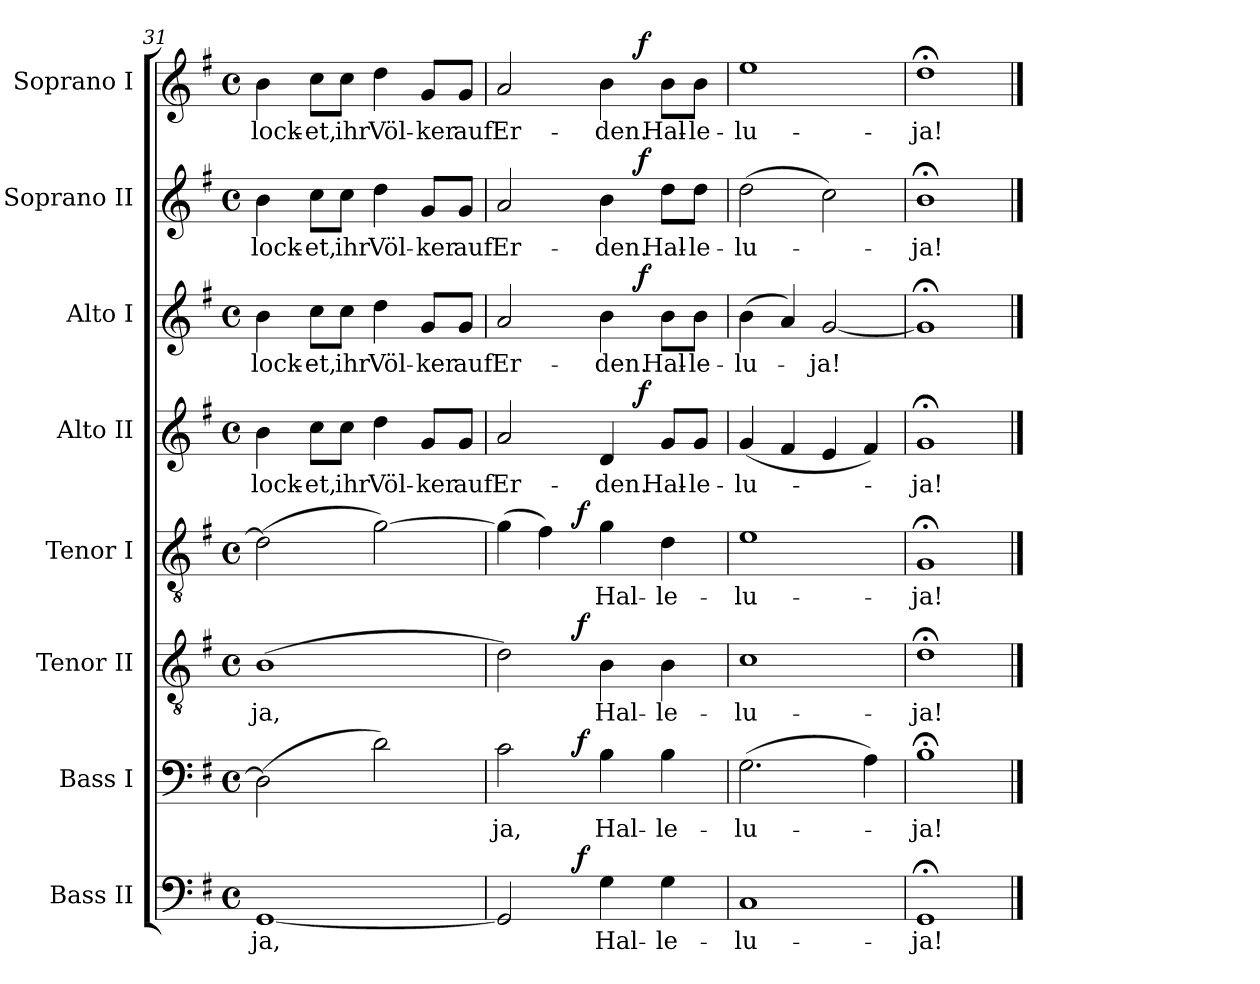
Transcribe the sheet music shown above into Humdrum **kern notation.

**kern	**text	**dynam	**kern	**text	**dynam	**kern	**text	**dynam	**kern	**text	**dynam	**kern	**text	**dynam	**kern	**text	**dynam	**kern	**text	**dynam	**kern	**text	**dynam
*part8	*part8	*part8	*part7	*part7	*part7	*part6	*part6	*part6	*part5	*part5	*part5	*part4	*part4	*part4	*part3	*part3	*part3	*part2	*part2	*part2	*part1	*part1	*part1
*staff8	*staff8	*staff8	*staff7	*staff7	*staff7	*staff6	*staff6	*staff6	*staff5	*staff5	*staff5	*staff4	*staff4	*staff4	*staff3	*staff3	*staff3	*staff2	*staff2	*staff2	*staff1	*staff1	*staff1
*I"Bass II	*	*	*I"Bass I	*	*	*I"Tenor II	*	*	*I"Tenor I	*	*	*I"Alto II	*	*	*I"Alto I	*	*	*I"Soprano II	*	*	*I"Soprano I	*	*
*	*	*	*	*	*	*	*	*	*	*	*	*	*	*	*	*	*	*I'Pno	*	*	*I'Pno	*	*
*clefF4	*	*	*clefF4	*	*	*clefGv2	*	*	*clefGv2	*	*	*clefG2	*	*	*clefG2	*	*	*clefG2	*	*	*clefG2	*	*
*k[f#]	*	*	*k[f#]	*	*	*k[f#]	*	*	*k[f#]	*	*	*k[f#]	*	*	*k[f#]	*	*	*k[f#]	*	*	*k[f#]	*	*
*G:	*	*	*G:	*	*	*G:	*	*	*G:	*	*	*G:	*	*	*G:	*	*	*G:	*	*	*G:	*	*
*M4/4	*	*	*M4/4	*	*	*M4/4	*	*	*M4/4	*	*	*M4/4	*	*	*M4/4	*	*	*M4/4	*	*	*M4/4	*	*
*met(c)	*	*	*met(c)	*	*	*met(c)	*	*	*met(c)	*	*	*met(c)	*	*	*met(c)	*	*	*met(c)	*	*	*met(c)	*	*
=31	=31	=31	=31	=31	=31	=31	=31	=31	=31	=31	=31	=31	=31	=31	=31	=31	=31	=31	=31	=31	=31	=31	=31
[1GG	-ja,	.	(2D\]	.	.	(1B	-ja,	.	(2d\]	.	.	4b\	-lock-	.	4b\	-lock-	.	4b\	-lock-	.	4b\	-lock-	.
.	.	.	.	.	.	.	.	.	.	.	.	8cc\L	-et,	.	8cc\L	-et,	.	8cc\L	-et,	.	8cc\L	-et,	.
.	.	.	.	.	.	.	.	.	.	.	.	8cc\J	ihr	.	8cc\J	ihr	.	8cc\J	ihr	.	8cc\J	ihr	.
.	.	.	2d\)	.	.	.	.	.	[2g\)	.	.	4dd\	Völ-	.	4dd\	Völ-	.	4dd\	Völ-	.	4dd\	Völ-	.
.	.	.	.	.	.	.	.	.	.	.	.	8g/L	-ker	.	8g/L	-ker	.	8g/L	-ker	.	8g/L	-ker	.
.	.	.	.	.	.	.	.	.	.	.	.	8g/J	auf	.	8g/J	auf	.	8g/J	auf	.	8g/J	auf	.
=32	=32	=32	=32	=32	=32	=32	=32	=32	=32	=32	=32	=32	=32	=32	=32	=32	=32	=32	=32	=32	=32	=32	=32
*^	*	*	*^	*	*	*^	*	*	*^	*	*	*^	*	*	*^	*	*	*^	*	*	*^	*	*
2GG/]	4ryy	.	.	2c\	4ryy	-ja,	.	2d\)	4ryy	.	.	(4g\]	4ryy	.	.	2a/	2ryy	Er-	.	2a/	2ryy	Er-	.	2a/	2ryy	Er-	.	2a/	2ryy	Er-	.
.	8ryy	.	.	.	8ryy	.	.	.	8ryy	.	.	4f#\)	8ryy	.	.	.	.	.	.	.	.	.	.	.	.	.	.	.	.	.	.
.	32ryy	.	.	.	32ryy	.	.	.	32ryy	.	.	.	32ryy	.	.	.	.	.	.	.	.	.	.	.	.	.	.	.	.	.	.
!	!	!	!LO:DY:a	!	!	!	!LO:DY:a	!	!	!	!LO:DY:a	!	!	!	!LO:DY:a	!	!	!	!	!	!	!	!	!	!	!	!	!	!	!	!
.	2ryy	.	f	.	2ryy	.	f	.	2ryy	.	f	.	2ryy	.	f	.	.	.	.	.	.	.	.	.	.	.	.	.	.	.	.
4G\	.	Hal-	.	4B\	.	Hal-	.	4B\	.	Hal-	.	4g\	.	Hal-	.	4d/	8ryy	-den.	.	4b\	8ryy	-den.	.	4b\	8ryy	-den.	.	4b\	8ryy	-den.	.
.	.	.	.	.	.	.	.	.	.	.	.	.	.	.	.	.	32ryy	.	.	.	32ryy	.	.	.	32ryy	.	.	.	32ryy	.	.
!	!	!	!	!	!	!	!	!	!	!	!	!	!	!	!	!	!	!	!LO:DY:a	!	!	!	!LO:DY:a	!	!	!	!LO:DY:a	!	!	!	!LO:DY:a
.	.	.	.	.	.	.	.	.	.	.	.	.	.	.	.	.	4ryy	.	f	.	4ryy	.	f	.	4ryy	.	f	.	4ryy	.	f
4G\	.	-le-	.	4B\	.	-le-	.	4B\	.	-le-	.	4d\	.	-le-	.	8g/L	.	Hal-	.	8b\L	.	Hal-	.	8dd\L	.	Hal-	.	8b\L	.	Hal-	.
.	.	.	.	.	.	.	.	.	.	.	.	.	.	.	.	8g/J	.	-le-	.	8b\J	.	-le-	.	8dd\J	.	-le-	.	8b\J	.	-le-	.
.	16.ryy	.	.	.	16.ryy	.	.	.	16.ryy	.	.	.	16.ryy	.	.	.	16.ryy	.	.	.	16.ryy	.	.	.	16.ryy	.	.	.	16.ryy	.	.
*v	*v	*	*	*	*	*	*	*v	*v	*	*	*v	*v	*	*	*v	*v	*	*	*v	*v	*	*	*v	*v	*	*	*v	*v	*	*
*	*	*	*v	*v	*	*	*	*	*	*	*	*	*	*	*	*	*	*	*	*	*	*	*	*
=33	=33	=33	=33	=33	=33	=33	=33	=33	=33	=33	=33	=33	=33	=33	=33	=33	=33	=33	=33	=33	=33	=33	=33
1C	-lu-	.	(2.G\	-lu-	.	1c	-lu-	.	1e	-lu-	.	(4g/	-lu-	.	(4b\	-lu-	.	(2dd\	-lu-	.	1ee	-lu-	.
.	.	.	.	.	.	.	.	.	.	.	.	4f#/	.	.	4a/)	.	.	.	.	.	.	.	.
.	.	.	.	.	.	.	.	.	.	.	.	4e/	.	.	[2g/	-ja!	.	2cc\)	.	.	.	.	.
.	.	.	4A\)	.	.	.	.	.	.	.	.	4f#/)	.	.	.	.	.	.	.	.	.	.	.
=34	=34	=34	=34	=34	=34	=34	=34	=34	=34	=34	=34	=34	=34	=34	=34	=34	=34	=34	=34	=34	=34	=34	=34
1GG;<	-ja!	.	1B;<	-ja!	.	1d;<	-ja!	.	1G;<	-ja!	.	1g;<	-ja!	.	1g;<]	.	.	1b;<	-ja!	.	1dd;<	-ja!	.
==	==	==	==	==	==	==	==	==	==	==	==	==	==	==	==	==	==	==	==	==	==	==	==
*-	*-	*-	*-	*-	*-	*-	*-	*-	*-	*-	*-	*-	*-	*-	*-	*-	*-	*-	*-	*-	*-	*-	*-
